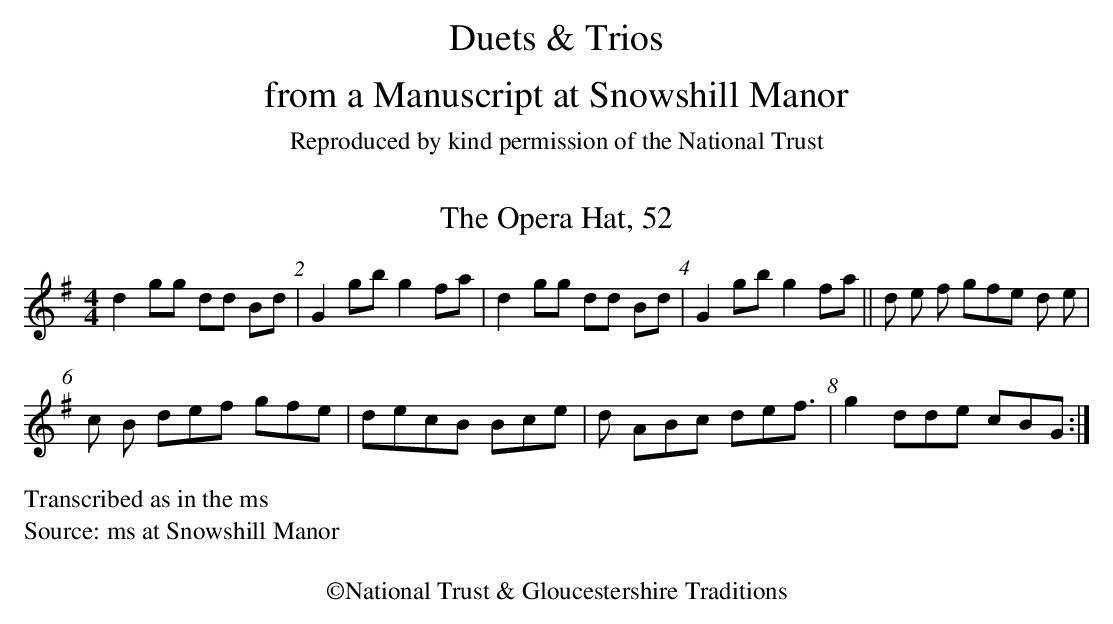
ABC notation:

X:1
T:The Opera Hat, 52
M:4/4
L:1/8
K:G
d2gg dd Bd|G2gb g2fa|d2gg dd Bd|G2gbg2fa||d e f gfe d e|
c B def gfe|decB Bce|d ABc def3/2|g2dde cBG:|
